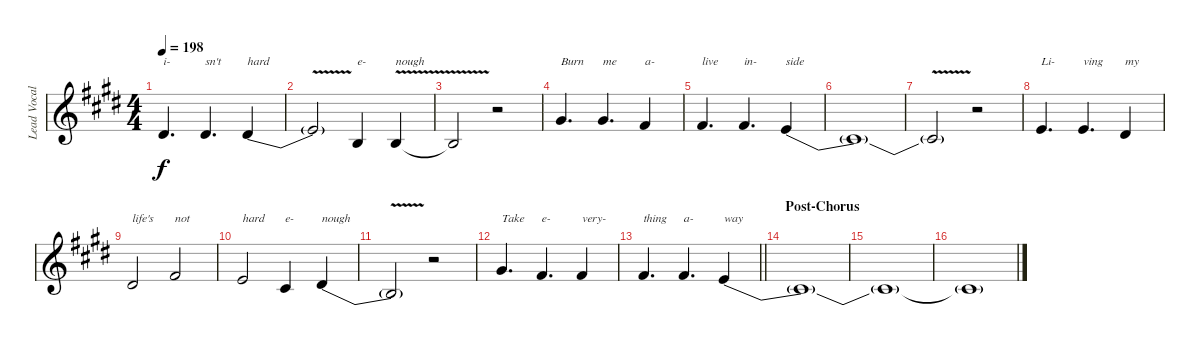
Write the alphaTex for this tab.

\track ("Lead Vocals" "Lead Vocal") {instrument lead6voice}
\staff {score}
\tuning (Eb4 Bb3 Gb3 Db3 Ab2 Db2) {hide}
\ts (4 4)
\tempo 198
\clef g2
\ks e
9.3.4{d txt "i-" dy f} 9.3.4{d txt "sn't"} 9.3{be (bend 0 0 60 2)}.4{txt "hard"} |
9.3{v t}.2 10.4.4{txt "e-"} 10.4{v}.4{txt "nough"} |
10.4{t}.2 r.2 |
10.2.4{d txt "Burn"} 10.2.4{d txt "me"} 8.2.4{txt "a-"} |
8.2.4{d txt "live"} 8.2.4{d txt "in-"} 7.3{be (custom 0 6 45 6 50 0 60 0)}.4{txt "side"} |
7.3{t}.1 |
7.3{v t}.2 r.2 |
10.3.4{d txt "Li-"} 10.3.4{d txt "ving"} 9.3.4{txt "my"} |
9.3.2{txt "life's"} 10.3{be (custom 0 4 25 4 35 0 60 0)}.2{txt "not"} |
7.3{be (custom 0 6 25 6 35 0 60 0)}.2{txt "hard"} 7.3.4{txt "e-"} 10.4{be (custom 0 8 25 8 30 4 45 4 56 4 60 0)}.4{txt "nough"} |
10.4{v t}.2 r.2 |
10.2.4{d txt "Take"} 8.2.4{d txt "e-"} 8.2.4{txt "very-"} |
\barLineRight lightlight
8.2.4{d txt "thing"} 8.2.4{d txt "a-"} 7.3{be (custom 0 6 33 6 37 0 60 0)}.4{txt "way"} |
\section ("" "Post-Chorus")
7.3{t}.1 |
7.3{t}.1 |
7.3{t}.1
